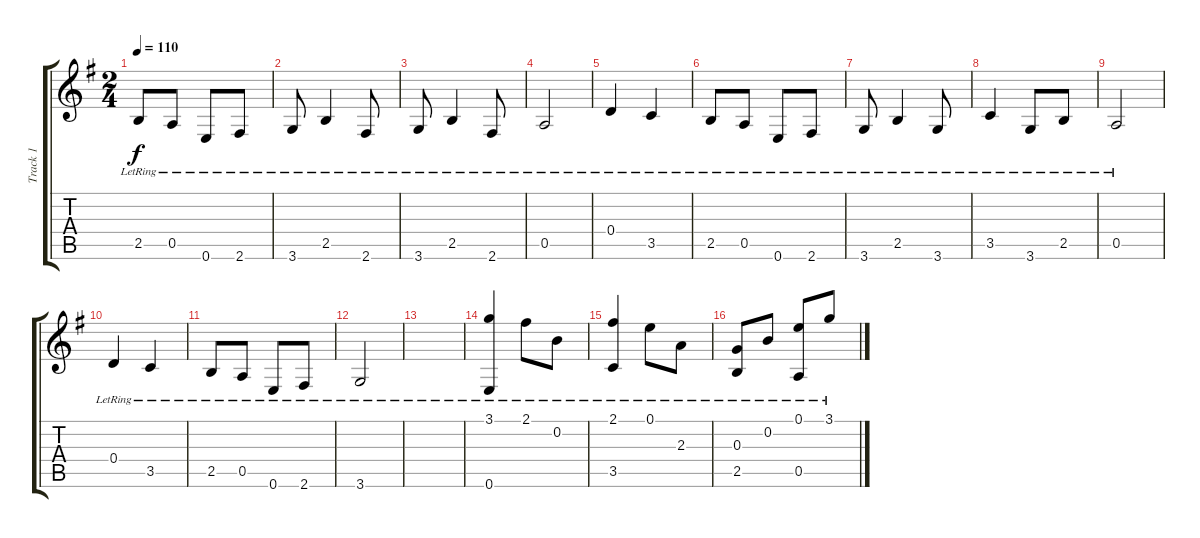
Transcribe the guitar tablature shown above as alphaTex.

\track ("Track 1" "Track 1") {instrument acousticguitarnylon}
\staff {score tabs}
\tuning (E4 B3 G3 D3 A2 E2) {hide}
\ts (2 4)
\tempo 110
\clef g2
\ks g
2.5{lr}.8{dy f} 0.5{lr}.8 0.6{lr}.8 2.6{lr}.8 |
3.6{lr}.8 2.5{lr}.4 2.6{lr}.8 |
3.6{lr}.8 2.5{lr}.4 2.6{lr}.8 |
0.5{lr}.2 |
0.4{lr}.4 3.5{lr}.4 |
2.5{lr}.8 0.5{lr}.8 0.6{lr}.8 2.6{lr}.8 |
3.6{lr}.8 2.5{lr}.4 3.6{lr}.8 |
3.5{lr}.4 3.6{lr}.8 2.5{lr}.8 |
0.5{lr}.2 |
0.4{lr}.4 3.5{lr}.4 |
2.5{lr}.8 0.5{lr}.8 0.6{lr}.8 2.6{lr}.8 |
3.6{lr}.2 |
|
(3.1{lr} 0.6{lr}).4 2.1{lr}.8 0.2{lr}.8 |
(2.1{lr} 3.5{lr}).4 0.1{lr}.8 2.3{lr}.8 |
(0.3{lr} 2.5{lr}).8 0.2{lr}.8 (0.1{lr} 0.5{lr}).8 3.1{lr}.8
